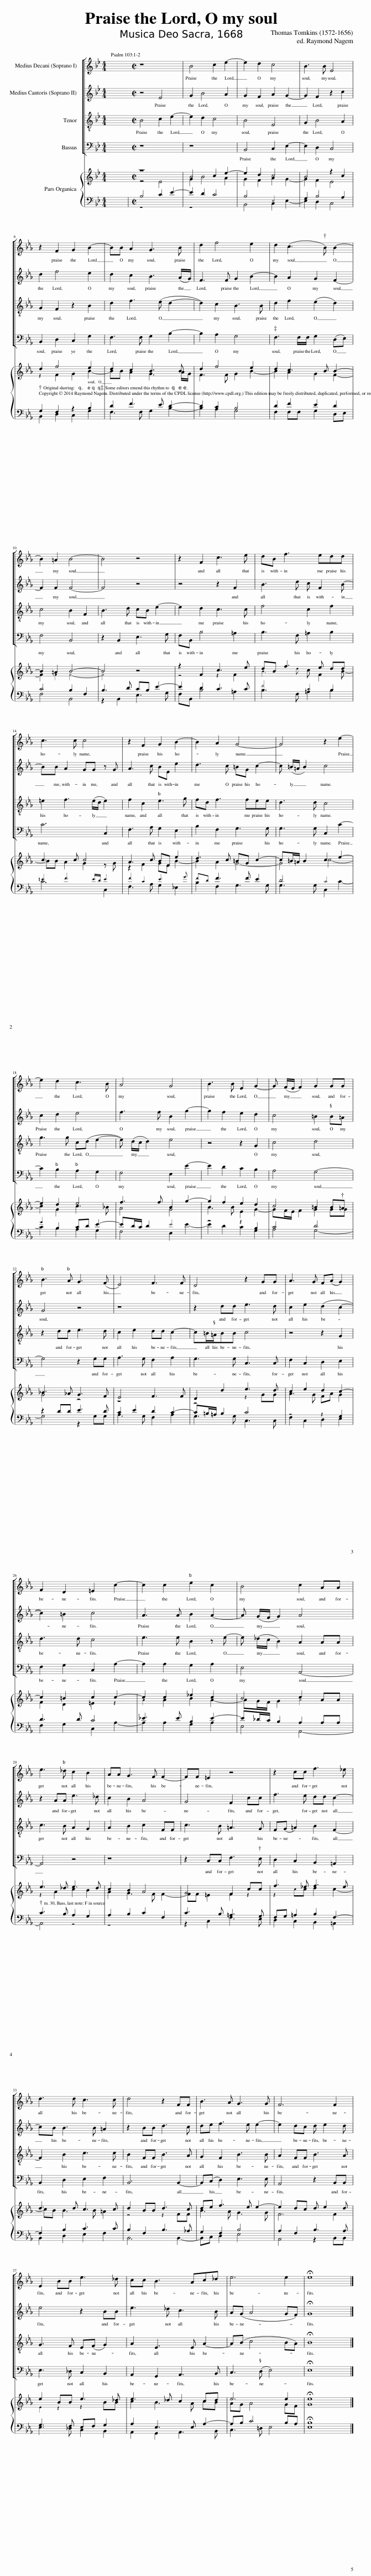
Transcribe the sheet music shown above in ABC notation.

X:1
%%score [ 1 2 3 4 ] { ( 5 7 ) | ( 6 8 ) }
L:1/8
M:4/4
I:linebreak $
K:Bb
V:1 treble
V:2 treble
V:3 treble-8 transpose=-12
V:4 bass
V:5 treble
V:7 treble
V:6 bass
V:8 bass
V:1
 x8 |[K:Eb][M:2/2] z8 | B4 c2 e2- | e2 d2 c4 | B3 B E4 |$ %5
 z2 F2 G2 B2- | BB A2 G3 B | d2 f4 e2 | d2 (c3 B) B2- |$ B2 =A2 B4- | %10
 B4 z4 | z2 F2 c3 e | dB f3 edd |$ c3 c c4 | z2 F2 G2 B2- | %15
 B2 A2 G4- | G4 z2 e2- |$ e2 d2 c3 B | A4 G4 | B3 B E2 G2- | %20
 G (F/E/ F2) G2 GG |$ B3 A G3 (F | E4) F3 F | D4 z2 GG | A3 G F(A G2) |$ %25
 F2 D2 =E2 c2- | c2 c2 e2 c2 | B4 c2 AA |$ e3 _d c2 B2 | AA G3 F F2- | %30
 FF =E2 z4 | z2 cc f3 _e |$ d3 d c3 c | d4 z2 FF | B3 A G3 G | %35
 F6 F2 |$ E2 BB e3 _d | cc B3 Ac_d | e6 e2 | !fermata!e8 |] %40
V:2
 x8 |[K:Eb][M:2/2] z4 E4 | G2 B4 A2 | G2 F2 A2 G2- | G2 F2 z2 c2 |$ %5
 d2 f4 e2 | d2 c2 B3 (A/G/) | F3 F G2 B2- | B2 A2 G2 F2- |$ F2 F2 F4- | %10
 F4 z4 | z4 z2 F2 | B3 d c F2 B- |$ BB A2 GG z G | A3 c BE e2 | %15
 d3 c =BG c2- | c (=B/=A/ B2) c4 |$ c2 d2 e4 | f3 f B2 g2- | g2 f2 e2 d2 | %20
 c4 =B2 B=A |$ G4 z4 | z8 | z2 dd e3 d | c2 e2 (d2 c2- |$ %25
 c2) =B2 c4 | A3 A B2 A2- | A (G/F/ G2) A4 |$ z2 AA e3 _d | c2 B2 A4 | %30
 G4 F2 cc | f3 e dd c2- |$ cB B3 B =A2 | z2 BB d3 c | de f3 e e2- | %35
 e2 dc d e2 d |$ e4 z2 BB | e3 _d c3 B | A(G A4 GF) | !fermata!G8 |] %40
V:3
 x8 |[K:Eb][M:2/2] B4 c2 e2- | e2 d2 c4 | B4 E4 | G2 B4 A2 |$ %5
 G2 F2 z2 B2 | d2 f3 (e d2- | d2) c2 B3 B | d2 f2 (e2 d2) |$ c4 B2 F2 | %10
 B3 d cB e2- | e2 d2 c3 c | f4 c2 f2 |$ =e2 f3 (e/d/ e2) | f2 c2 e3 g | %15
 fd f3 fee | d3 d c4 |$ g3 g c(d e2- | e) (d/c/ d2) e4 | z4 z2 G2 | %20
 c4 d4 |$ z2 dd e3 d | c2 e2 dd c2- | c=B/=A/BB c4 | z4 z2 G2 |$ %25
 d3 d c4 | e3 e B2 z e- | e (_d/c/ B2) A2 AA |$ c3 B A2 G2 | A2 B2 c2 FF | %30
 c3 B =A3 G | F(G =A2) B2 F2- |$ F2 B2 c3 c | B2 FF B3 A | G2 F2 B3 B | %35
 A2 FF B3 A |$ G3 F E(F G2) | A2 E3 E A2- | A(B c4 BA) | !fermata!B8 |] %40
V:4
 x8 |[K:Eb][M:2/2] z8 | z8 | B,,4 C,2 E,2- | E,2 D,2 C,4 |$ %5
 B,,2 D,2 C,2 G,2 | F,3 F, G,2 B,2- | B,2 A,2 G,4 | F,3 F,/F,/ G,2 (D,E,) |$ F,4 B,,4 | %10
 z2 B,,2 E,3 G, | F,B,, B,4 =A,2 | B,3 F, =A,2 B,2 |$ C6 C,2 | F,3 A, G,2 E,2 | %15
 B,2 F,2 G,3 G, | G,3 G, C,2 C2- |$ C2 B,2 A,2 G,2 | F,4 E,2 E2- | E2 D2 C2 B,2 | %20
 A,4 G,4- |$ G,4 z2 G,G, | A,3 G, F,2 A,2 | G,3 G, C,3 C, | F,2 C,2 D,2 E,2 |$ %25
 F,2 G,2 C,2 A,2- | A,2 A,2 G,2 A,2 | E,4 A,,4- |$ A,,4 z4 | z8 | %30
 z2 C,C, F,3 E, | D,2 C,2 B,,2 =A,,2 |$ B,,2 D,2 E,2 F,2 | B,,6 B,,2- | B,,(C, D,2) E,3 E, | %35
 A,,4 z2 B,,B,, |$ E,3 _D, C,2 B,,2 | A,,2 G,,2 A,,3 B,, | C,3 (D, E,4) | !fermata!E,8 |] %40
V:5
 x8 |[K:Eb][M:2/2] z8 | B4 c2 e2- | e2 d2 c4 | B4 z2 c2 |$ %5
 d2 f4 e2 | d2 c2 B3 B | d2 f4 e2 | d2 c3 B B2- |$ B2 =A2 B4- | %10
 B4 z4 | z2 F2 c3 e | dB f3 e dd |$ c3 c c4 | A3 c BE e2 | %15
 d3 c =BG c2- | c=B/=A/ B2 c2 e2- |$ e2 d2 e4 | f3 f B2 g2- | g2 f2 e2 d2 | %20
 c4 =B2 B=A |$ _B3 _A G3 F | E4 F3 F | D2 d2 e3 d | c2 e2 d2 c2- |$ %25
 c2 =B2 c2 c2- | c2 c2 _e2 c2 | B4 c2 AA |$ e3 _d e3 d | c2 B2 A4 | %30
 G4 F2 cc | f3 _e f3 e |$ d3 d c3 c | d2 BB d3 c | de f3 e e2- | %35
 e2 dc d e2 d |$ e2 BB e3 _d | e3 _d c2 cd | e6 e2 | !fermata!e8 |] %40
V:6
 x8 |[K:Eb][M:2/2] B,4 C2 E2- | E2 D2 C4 | B,4 E,4 | G,2 B,4 A,2 |$ %5
 G,2 F,2 z2 B,2 | D2 F3 E D2- | D2 C2 B,4 | D2 F2 E2 D2 |$ C4 B,2 F,2 | %10
 B,3 D CB, E2- | E2 D2 C3 C | F4 C2 B,2 |$ =E2 F3 E/D/ E2 | F2 C2 E3 G | %15
 FD F3 F E2 | D4 C4 |$ G2 B,2 CD E2- | ED/C/ D2 E4 | z4 z2 B,2 | %20
 C4 D4 |$ z2 DD E3 D | C2 E2 D2 C2- | C=B,/=A,/ B,2 C4 | z4 z2 G,2 |$ %25
 D3 D C4 | _E3 E B,2 E2- | E_D/C/ B,2 A,2 A,A, |$ C3 B, A,2 G,2 | A,2 B,2 C2 F,2 | %30
 C3 B, =A,3 G, | F,G, =A,2 B,2 F,2- |$ F,2 B,2 C3 C | B,2 F,2 B,3 _A, | G,2 F,2 B,4 | %35
 A,2 F,2 B,3 A, |$ G,3 F, E,F, G,2 | A,2 E,3 E, A,2- | A,B, C4 B,A, | B,8 |] %40
V:7
 x8 |[K:Eb][M:2/2] z4 E4 | G2 B4 A2 | G2 F2 A2 G2- | G2 F2 E4 |$ %5
 z2 F2 G2 B2- | BB A2 G3 A/G/ | F3 F G2 B2- | B2 A2 G2 F2- |$ F2 F2 F4- | %10
 F4 x4 | z4 z2 F2 | B3 d c F2 B- |$ BB A2 G2 z G | z2 F2 GE B2- | %15
 B2 A2 G4- | G4 c4- |$ c2 G2 c3 _B | A4 G4 | B3 B E2 G2- | %20
 GF/E/ F2 G2 GG |$ G4 z4 | z8 | z4 z2 GG | A3 G FA G2 |$ %25
 F2 D2 =E2 z2 | A2 A2 B2 A2- | AG/F/ G2 A4 |$ z2 A2 c2 B2 | A2 G3 F F2- | %30
 FF =E2 F2 z2 | z2 cc d2 c2- |$ cB B3 B =A2 | z4 z2 FF | B3 A G3 G | %35
 F6 F2 |$ E2 z2 z2 BB | c2 B3 A cB | AG A4 GF | G8 |] %40
V:8
 x8 |[K:Eb][M:2/2] z8 | z8 | B,,4 C,2 E,2- | E,2 D,2 C,4 |$ %5
 B,,2 D,2 C,2 G,2 | F,3 F, G,2 B,2- | B,2 A,2 G,4 | F,2 F,F, G,2 D,E, |$ F,4 B,,4 | %10
 z2 B,,2 E,3 G, | F,B,, B,4 =A,2 | B,3 F, =A,2 B,2 |$ C6 C,2 | F,3 A, G,2 _E,2 | %15
 B,2 F,2 G,3 G, | G,3 G, C,2 C2- |$ C2 B,2 A,2 G,2 | F,4 E,2 E2- | E2 D2 C2 G,2 | %20
 A,4 G,4- |$ G,4 z2 G,G, | A,3 G, F,2 A,2 | G,3 G, C,3 C, | F,2 C,2 D,2 E,2 |$ %25
 F,2 G,2 C,2 A,2- | A,2 A,2 G,2 A,2 | E,4 A,,4- |$ A,,4 z4 | z8 | %30
 z2 C,2 F,3 E, | D,2 C,2 B,,2 =A,,2 |$ B,,2 D,2 E,2 F,2 | B,,6 B,,2- | B,,C, D,2 E,4 | %35
 A,,4 z2 B,,B,, |$ E,3 _D, C,2 B,,2 | A,,2 G,,2 A,,3 B,, | C,3 =D, E,4 | !fermata!E,8 |] %40
